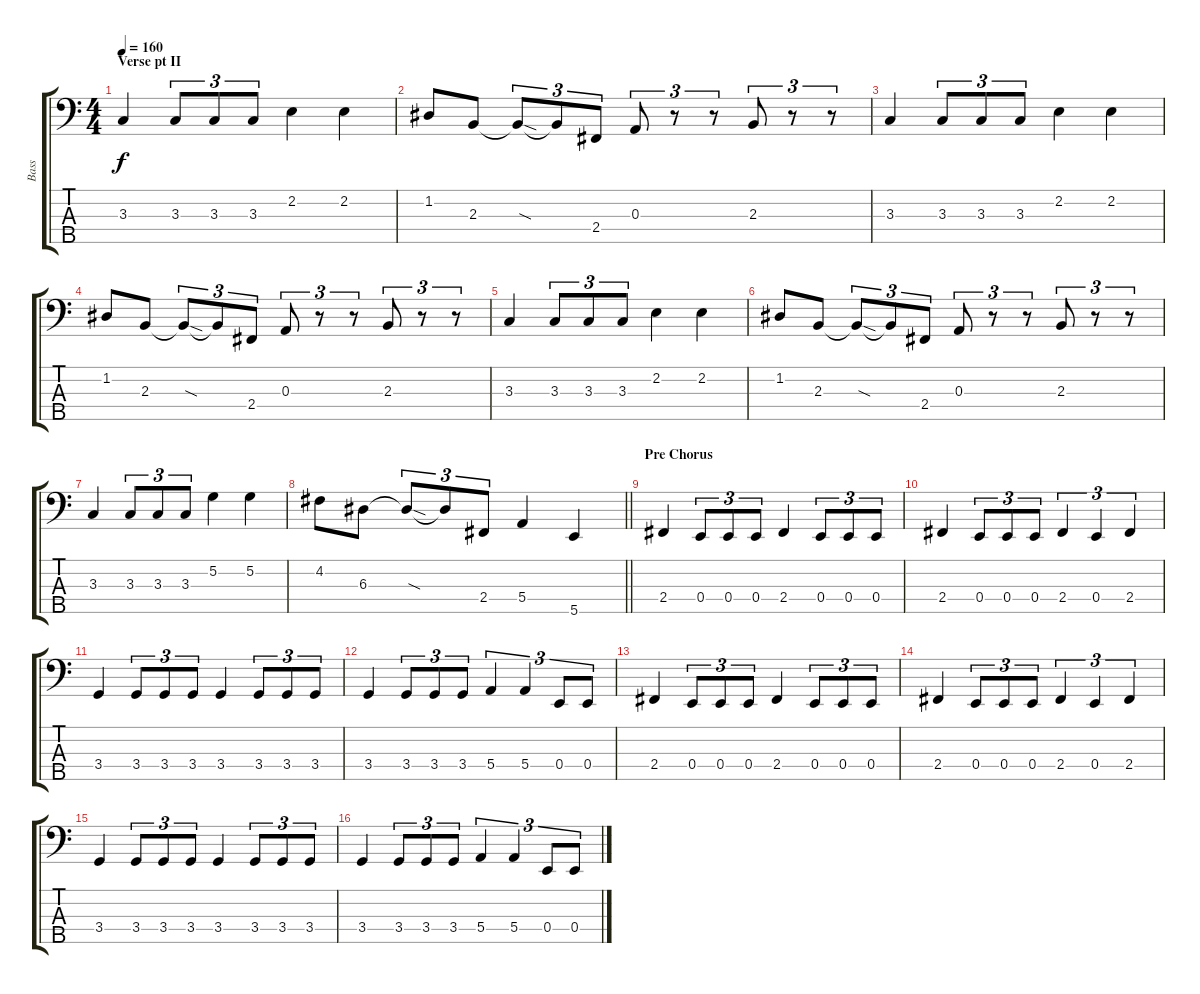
\track ("Bass" "Bass") {instrument electricbasspick}
\staff {score tabs}
\tuning (G2 D2 A1 E1 B0) {hide}
\ts (4 4)
\section ("" "Verse pt II")
\tempo 160
\clef f4
\ks c
3.3.4{dy f} 3.3.8{tu (3 2)} 3.3.8{tu (3 2)} 3.3.8{tu (3 2)} 2.2.4 2.2.4 |
1.2.8 2.3.8 2.3{sod t}.8{tu (3 2)} 2.3{t}.8{tu (3 2)} 2.4.8{tu (3 2)} 0.3.8{tu (3 2)} r.8{tu (3 2)} r.8{tu (3 2)} 2.3.8{tu (3 2)} r.8{tu (3 2)} r.8{tu (3 2)} |
3.3.4 3.3.8{tu (3 2)} 3.3.8{tu (3 2)} 3.3.8{tu (3 2)} 2.2.4 2.2.4 |
1.2.8 2.3.8 2.3{sod t}.8{tu (3 2)} 2.3{t}.8{tu (3 2)} 2.4.8{tu (3 2)} 0.3.8{tu (3 2)} r.8{tu (3 2)} r.8{tu (3 2)} 2.3.8{tu (3 2)} r.8{tu (3 2)} r.8{tu (3 2)} |
3.3.4 3.3.8{tu (3 2)} 3.3.8{tu (3 2)} 3.3.8{tu (3 2)} 2.2.4 2.2.4 |
1.2.8 2.3.8 2.3{sod t}.8{tu (3 2)} 2.3{t}.8{tu (3 2)} 2.4.8{tu (3 2)} 0.3.8{tu (3 2)} r.8{tu (3 2)} r.8{tu (3 2)} 2.3.8{tu (3 2)} r.8{tu (3 2)} r.8{tu (3 2)} |
3.3.4 3.3.8{tu (3 2)} 3.3.8{tu (3 2)} 3.3.8{tu (3 2)} 5.2.4 5.2.4 |
\barLineRight lightlight
4.2.8 6.3.8 6.3{sod t}.8{tu (3 2)} 6.3{t}.8{tu (3 2)} 2.4.8{tu (3 2)} 5.4.4 5.5.4 |
\section ("" "Pre Chorus")
2.4.4 0.4.8{tu (3 2)} 0.4.8{tu (3 2)} 0.4.8{tu (3 2)} 2.4.4 0.4.8{tu (3 2)} 0.4.8{tu (3 2)} 0.4.8{tu (3 2)} |
2.4.4 0.4.8{tu (3 2)} 0.4.8{tu (3 2)} 0.4.8{tu (3 2)} 2.4.4{tu (3 2)} 0.4.4{tu (3 2)} 2.4.4{tu (3 2)} |
3.4.4 3.4.8{tu (3 2)} 3.4.8{tu (3 2)} 3.4.8{tu (3 2)} 3.4.4 3.4.8{tu (3 2)} 3.4.8{tu (3 2)} 3.4.8{tu (3 2)} |
3.4.4 3.4.8{tu (3 2)} 3.4.8{tu (3 2)} 3.4.8{tu (3 2)} 5.4.4{tu (3 2)} 5.4.4{tu (3 2)} 0.4.8{tu (3 2)} 0.4.8{tu (3 2)} |
2.4.4 0.4.8{tu (3 2)} 0.4.8{tu (3 2)} 0.4.8{tu (3 2)} 2.4.4 0.4.8{tu (3 2)} 0.4.8{tu (3 2)} 0.4.8{tu (3 2)} |
2.4.4 0.4.8{tu (3 2)} 0.4.8{tu (3 2)} 0.4.8{tu (3 2)} 2.4.4{tu (3 2)} 0.4.4{tu (3 2)} 2.4.4{tu (3 2)} |
3.4.4 3.4.8{tu (3 2)} 3.4.8{tu (3 2)} 3.4.8{tu (3 2)} 3.4.4 3.4.8{tu (3 2)} 3.4.8{tu (3 2)} 3.4.8{tu (3 2)} |
3.4.4 3.4.8{tu (3 2)} 3.4.8{tu (3 2)} 3.4.8{tu (3 2)} 5.4.4{tu (3 2)} 5.4.4{tu (3 2)} 0.4.8{tu (3 2)} 0.4.8{tu (3 2)}
